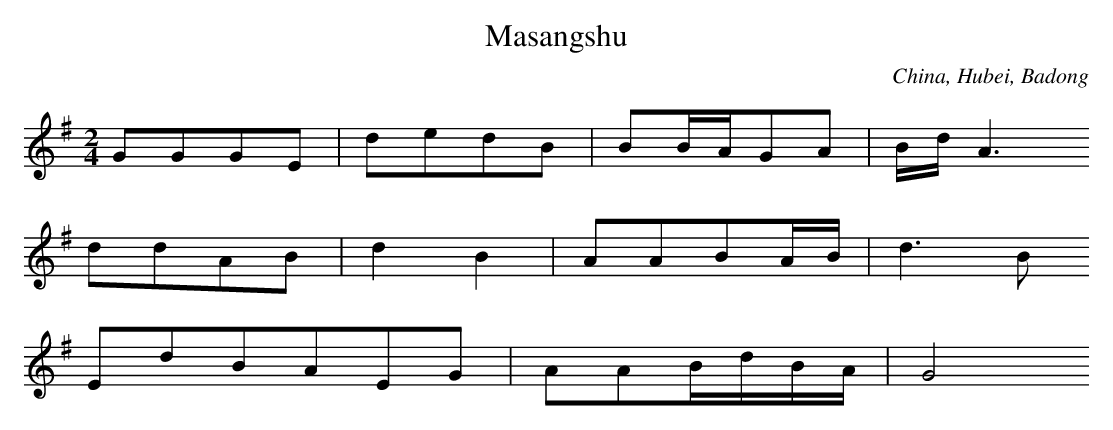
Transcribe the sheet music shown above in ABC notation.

X:1
T: Masangshu
O: China, Hubei, Badong
M: 2/4
L: 1/16
K: G
G2G2G2E2 | d2e2d2B2 | B2BAG2A2 | BdA6
d2d2A2B2 | d4B4 | A2A2B2AB | d6B2
E2d2B2A2E2G2 | A2A2BdBA | G8
